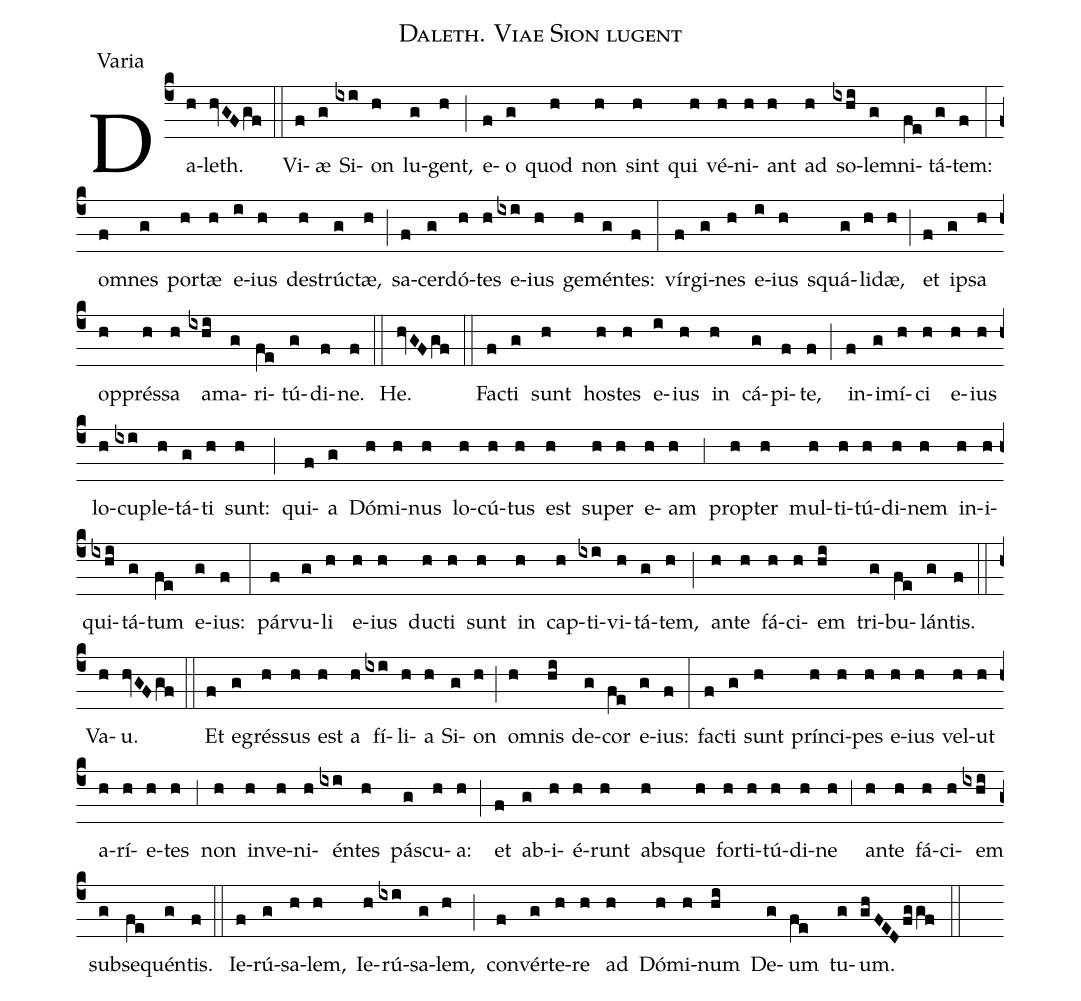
name:Daleth. Viae Sion lugent;
office-part:Varia;
%%
(c4)Da(h)leth.(hvGFgf) (::) Vi(f)æ(g) Si(ixi)on(h) lu(g)gent,(h) (;) e(f)o(g) quod(h) non(h) sint(h) qui(h) vé(h)ni(h)ant(h) ad(h) so(ixhi)lem(g)ni(fe)tá(g)tem:(f) (:) om(f)nes(g) por(h)tæ(h) e(i)ius(h) de(h)strúc(g)tæ,(h) (;) sa(f)cer(g)dó(h)tes(h) e(ixi)ius(h) ge(h)mén(g)tes:(f) (:) vír(f)gi(g)nes(h) e(i)ius(h) squá(g)li(h)dæ,(h) (;) et(f) ip(g)sa(h) op(h)prés(h)sa(h) a(ixhi)ma(g)ri(fe)tú(g)di(f)ne.(f) (::)

He.(hvGFgf) (::) Fac(f)ti(g) sunt(h) hos(h)tes(h) e(i)ius(h) in(h) cá(g)pi(f)te,(f) (;) in(f)i(g)mí(h)ci(h) e(h)ius(h) lo(h)cu(ixi)ple(h)tá(g)ti(h) sunt:(h) (;) qui(f)a(g) Dó(h)mi(h)nus(h) lo(h)cú(h)tus(h) est(h) su(h)per(h) e(h)am(h) (,3) prop(h)ter(h) mul(h)ti(h)tú(h)di(h)nem(h) in(h)i(h)qui(ixhi)tá(g)tum(fe) e(g)ius:(f) (:) pár(f)vu(g)li(h) e(h)ius(h) duc(h)ti(h) sunt(h) in(h) cap(h)ti(ixi)vi(h)tá(g)tem,(h) (;) an(h)te(h) fá(h)ci(h)em(hi) tri(g)bu(fe)lán(g)tis.(f) (::)

Va(h)u.(hvGFgf) (::) Et(f) e(g)grés(h)sus(h) est(h) a(h) fí(ixi)li(h)a(h) Si(g)on(h) (;) om(h)nis(hi) de(g)cor(fe) e(g)ius:(f) (:) fac(f)ti(g) sunt(h) prín(h)ci(h)pes(h) e(h)ius(h) vel(h)ut(h) a(h)rí(h)e(h)tes(h) (,3) non(h) in(h)ve(h)ni(h)én(ixi)tes(h) pás(g)cu(h)a:(h) (;) et(f) ab(g)i(h)é(h)runt(h) abs(h)que(h) for(h)ti(h)tú(h)di(h)ne(h) (,3) an(h)te(h) fá(h)ci(h)em(ixhi) sub(g)se(fe)quén(g)tis.(f) (::)

%%1965: Ie(f)rú(g)sa(h)lem,(ixi) Ie(h)rú(g)sa(h)lem,(h) (;)

%%1949:

Ie(f)rú(g)sa(h)lem,(h) Ie(h)rú(ixi)sa(g)lem,(h) (;)


con(f)vér(g)te(h)re(h) ad(h) Dó(h)mi(h)num(hi) De(g)um(fe) tu(g)um.(gh/FEDfggf) (::)
